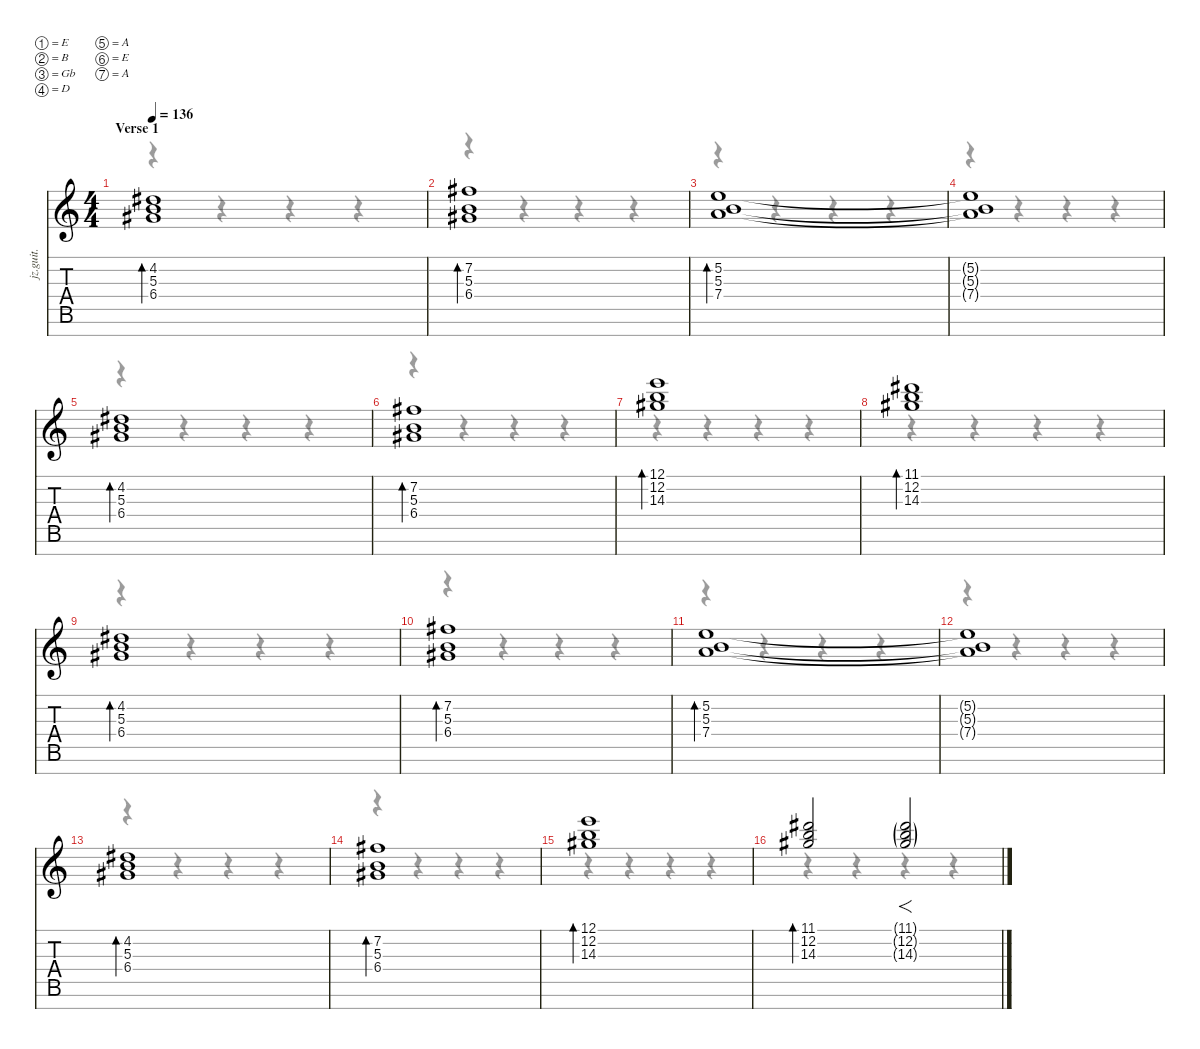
\defaultSystemsLayout 4
\hideDynamics
\bracketExtendMode nobrackets
\track ("Clean Guitar 1" "jz.guit.") {instrument electricguitarjazz}
\staff {score tabs}
\tuning (E4 B3 Gb3 D3 A2 E2 A1)
\voice
\ts (4 4)
\section ("" "Verse 1")
\tempo 136
\clef g2
\ks c
(4.2{acc #} 5.3 6.4{acc #}).1{bd 480 dy f beam Up} |
(7.2{acc #} 5.3 6.4{acc #}).1{bd 480 beam Up} |
(5.2 5.3 7.4).1{bd 480 beam Up} |
(5.2{t} 5.3{t} 7.4{t}).1{beam Up} |
(4.2{acc #} 5.3 6.4{acc #}).1{bd 480 beam Up} |
(7.2{acc #} 5.3 6.4{acc #}).1{bd 480 beam Up} |
(12.1 12.2 14.3{acc #}).1{bd 480 beam Up} |
(11.1{acc #} 12.2 14.3{acc #}).1{bd 480 beam Up} |
(4.2{acc #} 5.3 6.4{acc #}).1{bd 480 beam Up} |
(7.2{acc #} 5.3 6.4{acc #}).1{bd 480 beam Up} |
(5.2 5.3 7.4).1{bd 480 beam Up} |
(5.2{t} 5.3{t} 7.4{t}).1{beam Up} |
(4.2{acc #} 5.3 6.4{acc #}).1{bd 480 beam Up} |
(7.2{acc #} 5.3 6.4{acc #}).1{bd 480 beam Up} |
(12.1 12.2 14.3{acc #}).1{bd 480 beam Up} |
(11.1{acc #} 12.2 14.3{acc #}).2{bd 480 beam Up} (11.1{g acc #} 12.2{g} 14.3{g acc #}).2{f dy ff beam Up}
\voice
\clef g2
\ottava regular
\simile none
\ks c
r.4{dy mf beam Down} r.4{beam Down} r.4{beam Down} r.4{beam Down} |
r.4{beam Down} r.4{beam Down} r.4{beam Down} r.4{beam Down} |
r.4{beam Down} r.4{beam Down} r.4{beam Down} r.4{beam Down} |
r.4{beam Down} r.4{beam Down} r.4{beam Down} r.4{beam Down} |
r.4{beam Down} r.4{beam Down} r.4{beam Down} r.4{beam Down} |
r.4{beam Down} r.4{beam Down} r.4{beam Down} r.4{beam Down} |
r.4{beam Down} r.4{beam Down} r.4{beam Down} r.4{beam Down} |
r.4{beam Down} r.4{beam Down} r.4{beam Down} r.4{beam Down} |
r.4{beam Down} r.4{beam Down} r.4{beam Down} r.4{beam Down} |
r.4{beam Down} r.4{beam Down} r.4{beam Down} r.4{beam Down} |
r.4{beam Down} r.4{beam Down} r.4{beam Down} r.4{beam Down} |
r.4{beam Down} r.4{beam Down} r.4{beam Down} r.4{beam Down} |
r.4{beam Down} r.4{beam Down} r.4{beam Down} r.4{beam Down} |
r.4{beam Down} r.4{beam Down} r.4{beam Down} r.4{beam Down} |
r.4{beam Down} r.4{beam Down} r.4{beam Down} r.4{beam Down} |
r.4{beam Down} r.4{beam Down} r.4{beam Down} r.4{beam Down}
